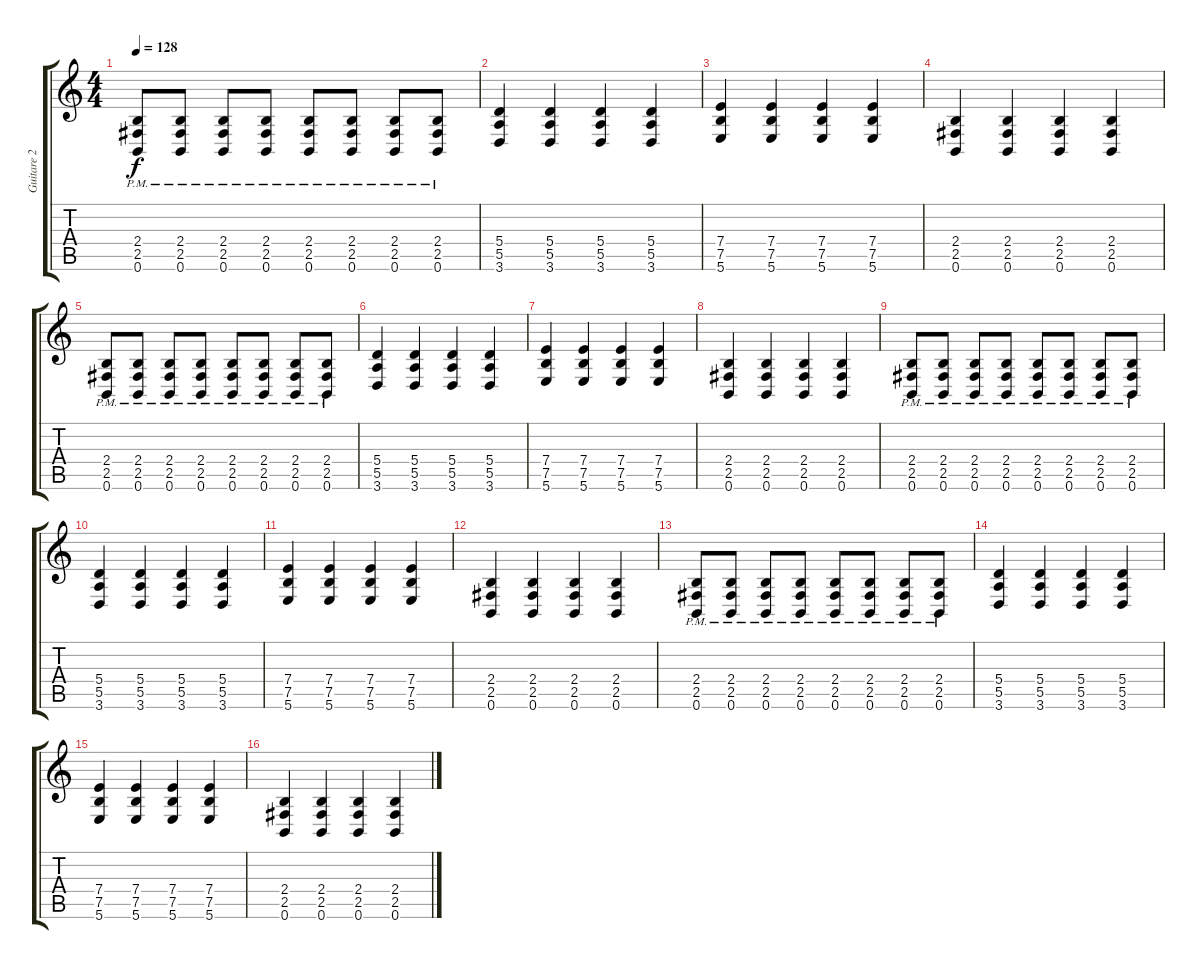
\track ("Guitare 2" "Guitare 2") {instrument distortionguitar}
\staff {score tabs}
\tuning (B3 Gb3 D3 A2 E2 B1) {hide}
\ts (4 4)
\tempo 128
\clef g2
\ks c
(2.4{pm} 2.5{pm} 0.6{pm}).8{dy f} (2.4{pm} 2.5{pm} 0.6{pm}).8 (2.4{pm} 2.5{pm} 0.6{pm}).8 (2.4{pm} 2.5{pm} 0.6{pm}).8 (2.4{pm} 2.5{pm} 0.6{pm}).8 (2.4{pm} 2.5{pm} 0.6{pm}).8 (2.4{pm} 2.5{pm} 0.6{pm}).8 (2.4{pm} 2.5{pm} 0.6{pm}).8 |
(5.4 5.5 3.6).4 (5.4 5.5 3.6).4 (5.4 5.5 3.6).4 (5.4 5.5 3.6).4 |
(7.4 7.5 5.6).4 (7.4 7.5 5.6).4 (7.4 7.5 5.6).4 (7.4 7.5 5.6).4 |
(2.4 2.5 0.6).4 (2.4 2.5 0.6).4 (2.4 2.5 0.6).4 (2.4 2.5 0.6).4 |
(2.4{pm} 2.5{pm} 0.6{pm}).8 (2.4{pm} 2.5{pm} 0.6{pm}).8 (2.4{pm} 2.5{pm} 0.6{pm}).8 (2.4{pm} 2.5{pm} 0.6{pm}).8 (2.4{pm} 2.5{pm} 0.6{pm}).8 (2.4{pm} 2.5{pm} 0.6{pm}).8 (2.4{pm} 2.5{pm} 0.6{pm}).8 (2.4{pm} 2.5{pm} 0.6{pm}).8 |
(5.4 5.5 3.6).4 (5.4 5.5 3.6).4 (5.4 5.5 3.6).4 (5.4 5.5 3.6).4 |
(7.4 7.5 5.6).4 (7.4 7.5 5.6).4 (7.4 7.5 5.6).4 (7.4 7.5 5.6).4 |
(2.4 2.5 0.6).4 (2.4 2.5 0.6).4 (2.4 2.5 0.6).4 (2.4 2.5 0.6).4 |
(2.4{pm} 2.5{pm} 0.6{pm}).8 (2.4{pm} 2.5{pm} 0.6{pm}).8 (2.4{pm} 2.5{pm} 0.6{pm}).8 (2.4{pm} 2.5{pm} 0.6{pm}).8 (2.4{pm} 2.5{pm} 0.6{pm}).8 (2.4{pm} 2.5{pm} 0.6{pm}).8 (2.4{pm} 2.5{pm} 0.6{pm}).8 (2.4{pm} 2.5{pm} 0.6{pm}).8 |
(5.4 5.5 3.6).4 (5.4 5.5 3.6).4 (5.4 5.5 3.6).4 (5.4 5.5 3.6).4 |
(7.4 7.5 5.6).4 (7.4 7.5 5.6).4 (7.4 7.5 5.6).4 (7.4 7.5 5.6).4 |
(2.4 2.5 0.6).4 (2.4 2.5 0.6).4 (2.4 2.5 0.6).4 (2.4 2.5 0.6).4 |
(2.4{pm} 2.5{pm} 0.6{pm}).8 (2.4{pm} 2.5{pm} 0.6{pm}).8 (2.4{pm} 2.5{pm} 0.6{pm}).8 (2.4{pm} 2.5{pm} 0.6{pm}).8 (2.4{pm} 2.5{pm} 0.6{pm}).8 (2.4{pm} 2.5{pm} 0.6{pm}).8 (2.4{pm} 2.5{pm} 0.6{pm}).8 (2.4{pm} 2.5{pm} 0.6{pm}).8 |
(5.4 5.5 3.6).4 (5.4 5.5 3.6).4 (5.4 5.5 3.6).4 (5.4 5.5 3.6).4 |
(7.4 7.5 5.6).4 (7.4 7.5 5.6).4 (7.4 7.5 5.6).4 (7.4 7.5 5.6).4 |
(2.4 2.5 0.6).4 (2.4 2.5 0.6).4 (2.4 2.5 0.6).4 (2.4 2.5 0.6).4
